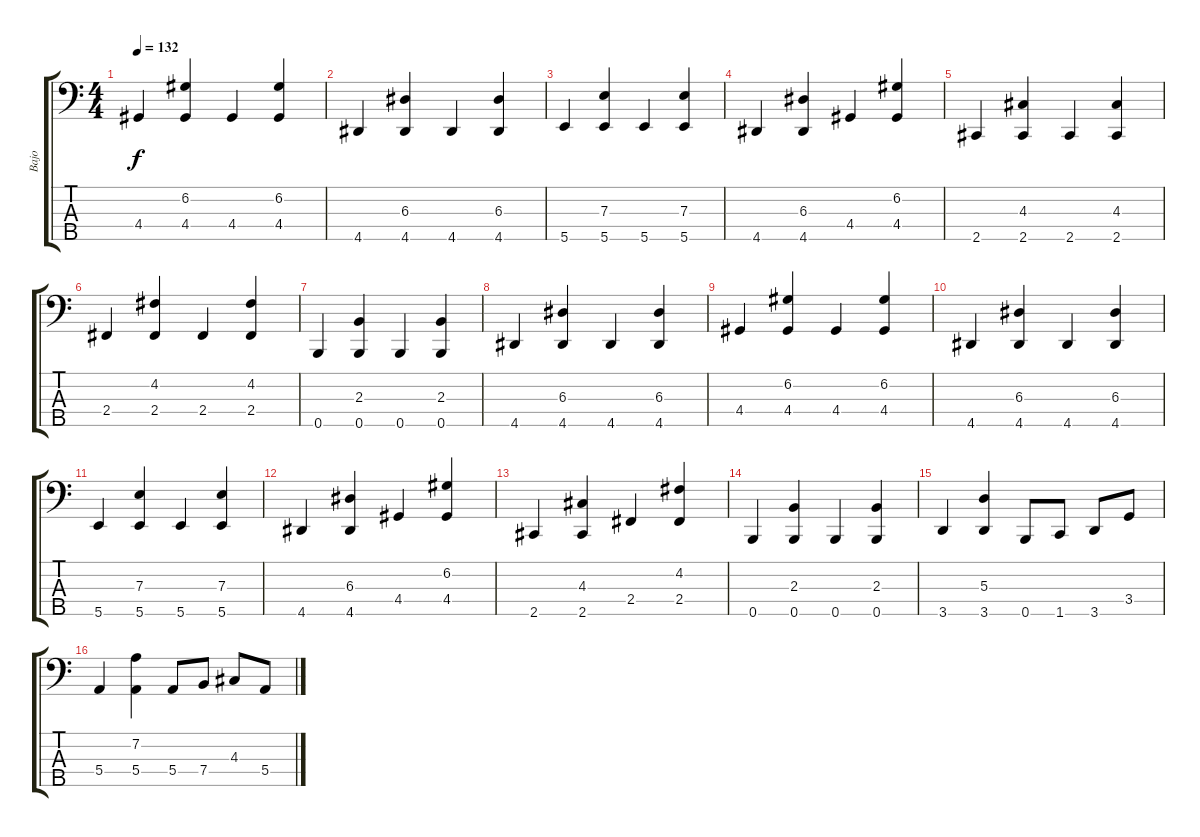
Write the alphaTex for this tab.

\track ("Bajo" "Bajo") {instrument electricbasspick}
\staff {score tabs}
\tuning (G2 D2 A1 E1 B0) {hide}
\ts (4 4)
\tempo 132
\clef f4
\ks c
4.4.4{dy f} (6.2 4.4).4 4.4.4 (6.2 4.4).4 |
4.5.4 (6.3 4.5).4 4.5.4 (6.3 4.5).4 |
5.5.4 (7.3 5.5).4 5.5.4 (7.3 5.5).4 |
4.5.4 (6.3 4.5).4 4.4.4 (6.2 4.4).4 |
2.5.4 (4.3 2.5).4 2.5.4 (4.3 2.5).4 |
2.4.4 (4.2 2.4).4 2.4.4 (4.2 2.4).4 |
0.5.4 (2.3 0.5).4 0.5.4 (2.3 0.5).4 |
4.5.4 (6.3 4.5).4 4.5.4 (6.3 4.5).4 |
4.4.4 (6.2 4.4).4 4.4.4 (6.2 4.4).4 |
4.5.4 (6.3 4.5).4 4.5.4 (6.3 4.5).4 |
5.5.4 (7.3 5.5).4 5.5.4 (7.3 5.5).4 |
4.5.4 (6.3 4.5).4 4.4.4 (6.2 4.4).4 |
2.5.4 (4.3 2.5).4 2.4.4 (4.2 2.4).4 |
0.5.4 (2.3 0.5).4 0.5.4 (2.3 0.5).4 |
3.5.4 (5.3 3.5).4 0.5.8 1.5.8 3.5.8 3.4.8 |
5.4.4 (7.2 5.4).4 5.4.8 7.4.8 4.3.8 5.4.8
